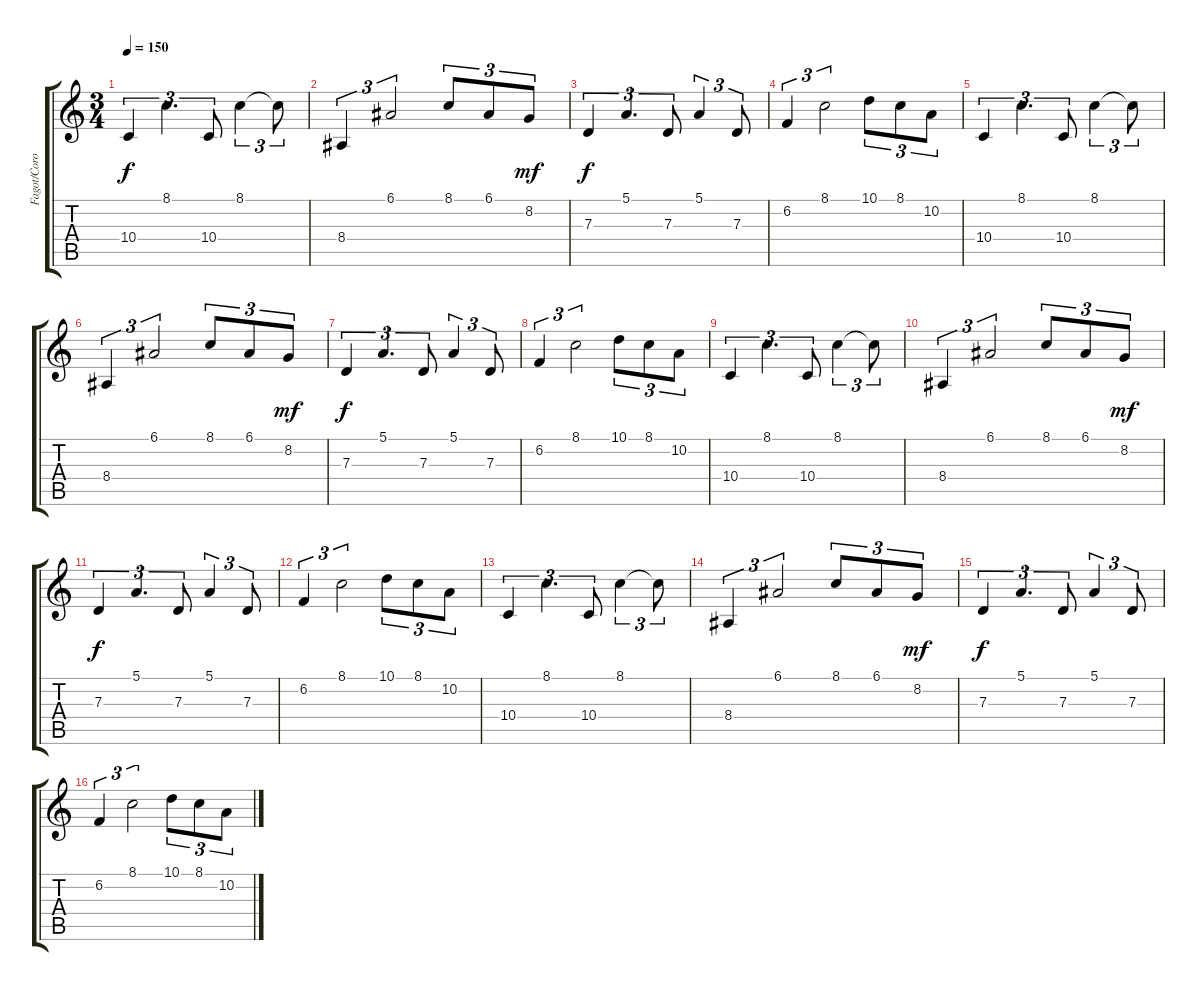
\track ("Fagot/Coro" "Fagot/Coro") {instrument clarinet}
\staff {score tabs}
\tuning (E4 B3 G3 D3 A2 E2) {hide}
\ts (3 4)
\tempo 150
\clef g2
\ks c
10.4.4{tu (3 2) dy f} 8.1.4{d tu (3 2)} 10.4.8{tu (3 2)} 8.1.4{tu (3 2)} 8.1{t}.8{tu (3 2)} |
8.4.4{tu (3 2)} 6.1.2{tu (3 2)} 8.1.8{tu (3 2)} 6.1.8{tu (3 2)} 8.2.8{tu (3 2) dy mf} |
7.3.4{tu (3 2) dy f} 5.1.4{d tu (3 2)} 7.3.8{tu (3 2)} 5.1.4{tu (3 2)} 7.3.8{tu (3 2)} |
6.2.4{tu (3 2)} 8.1.2{tu (3 2)} 10.1.8{tu (3 2)} 8.1.8{tu (3 2)} 10.2.8{tu (3 2)} |
10.4.4{tu (3 2)} 8.1.4{d tu (3 2)} 10.4.8{tu (3 2)} 8.1.4{tu (3 2)} 8.1{t}.8{tu (3 2)} |
8.4.4{tu (3 2)} 6.1.2{tu (3 2)} 8.1.8{tu (3 2)} 6.1.8{tu (3 2)} 8.2.8{tu (3 2) dy mf} |
7.3.4{tu (3 2) dy f} 5.1.4{d tu (3 2)} 7.3.8{tu (3 2)} 5.1.4{tu (3 2)} 7.3.8{tu (3 2)} |
6.2.4{tu (3 2)} 8.1.2{tu (3 2)} 10.1.8{tu (3 2)} 8.1.8{tu (3 2)} 10.2.8{tu (3 2)} |
10.4.4{tu (3 2)} 8.1.4{d tu (3 2)} 10.4.8{tu (3 2)} 8.1.4{tu (3 2)} 8.1{t}.8{tu (3 2)} |
8.4.4{tu (3 2)} 6.1.2{tu (3 2)} 8.1.8{tu (3 2)} 6.1.8{tu (3 2)} 8.2.8{tu (3 2) dy mf} |
7.3.4{tu (3 2) dy f} 5.1.4{d tu (3 2)} 7.3.8{tu (3 2)} 5.1.4{tu (3 2)} 7.3.8{tu (3 2)} |
6.2.4{tu (3 2)} 8.1.2{tu (3 2)} 10.1.8{tu (3 2)} 8.1.8{tu (3 2)} 10.2.8{tu (3 2)} |
10.4.4{tu (3 2)} 8.1.4{d tu (3 2)} 10.4.8{tu (3 2)} 8.1.4{tu (3 2)} 8.1{t}.8{tu (3 2)} |
8.4.4{tu (3 2)} 6.1.2{tu (3 2)} 8.1.8{tu (3 2)} 6.1.8{tu (3 2)} 8.2.8{tu (3 2) dy mf} |
7.3.4{tu (3 2) dy f} 5.1.4{d tu (3 2)} 7.3.8{tu (3 2)} 5.1.4{tu (3 2)} 7.3.8{tu (3 2)} |
6.2.4{tu (3 2)} 8.1.2{tu (3 2)} 10.1.8{tu (3 2)} 8.1.8{tu (3 2)} 10.2.8{tu (3 2)}
